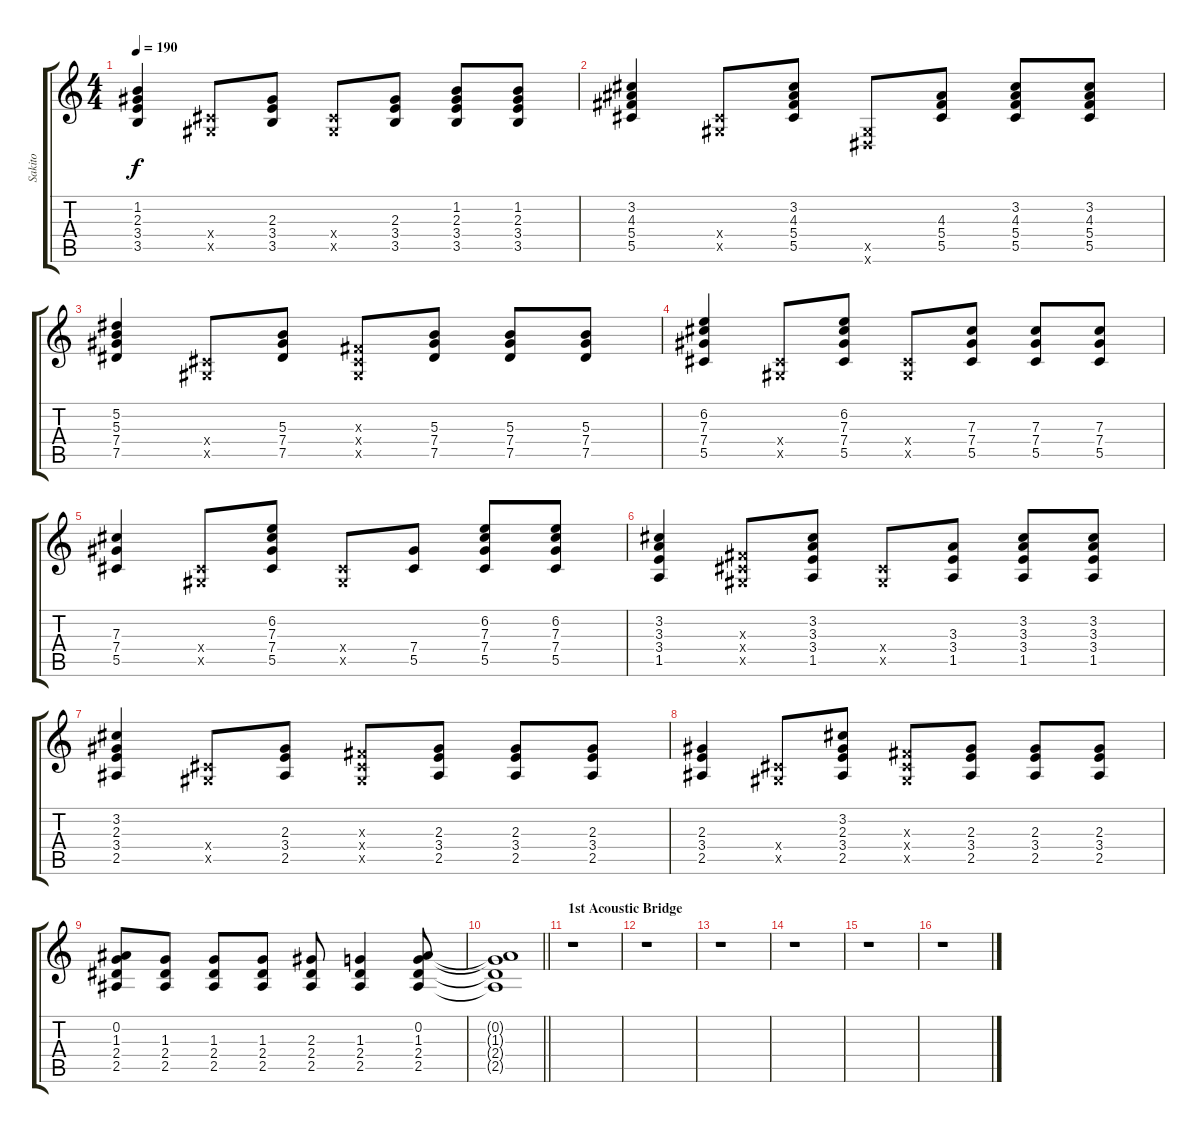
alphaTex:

\track ("Sakito " "Sakito ") {instrument overdrivenguitar}
\staff {score tabs}
\tuning (Eb4 Bb3 Gb3 Db3 Ab2 Eb2) {hide}
\ts (4 4)
\tempo 190
\clef g2
\ks c
(1.2 2.3 3.4 3.5).4{dy f} (0.4{x} 0.5{x}).8 (2.3 3.4 3.5).8 (0.4{x} 0.5{x}).8 (2.3 3.4 3.5).8 (1.2 2.3 3.4 3.5).8 (1.2 2.3 3.4 3.5).8 |
(3.2 4.3 5.4 5.5).4 (0.4{x} 0.5{x}).8 (3.2 4.3 5.4 5.5).8 (0.5{x} 0.6{x}).8 (4.3 5.4 5.5).8 (3.2 4.3 5.4 5.5).8 (3.2 4.3 5.4 5.5).8 |
(5.2 5.3 7.4 7.5).4 (0.4{x} 0.5{x}).8 (5.3 7.4 7.5).8 (0.3{x} 0.4{x} 0.5{x}).8 (5.3 7.4 7.5).8 (5.3 7.4 7.5).8 (5.3 7.4 7.5).8 |
(6.2 7.3 7.4 5.5).4 (0.4{x} 0.5{x}).8 (6.2 7.3 7.4 5.5).8 (0.4{x} 0.5{x}).8 (7.3 7.4 5.5).8 (7.3 7.4 5.5).8 (7.3 7.4 5.5).8 |
(7.3 7.4 5.5).4 (0.4{x} 0.5{x}).8 (6.2 7.3 7.4 5.5).8 (0.4{x} 0.5{x}).8 (7.4 5.5).8 (6.2 7.3 7.4 5.5).8 (6.2 7.3 7.4 5.5).8 |
(3.2 3.3 3.4 1.5).4 (0.3{x} 0.4{x} 0.5{x}).8 (3.2 3.3 3.4 1.5).8 (0.4{x} 0.5{x}).8 (3.3 3.4 1.5).8 (3.2 3.3 3.4 1.5).8 (3.2 3.3 3.4 1.5).8 |
(3.2 2.3 3.4 2.5).4 (0.4{x} 0.5{x}).8 (2.3 3.4 2.5).8 (0.3{x} 0.4{x} 0.5{x}).8 (2.3 3.4 2.5).8 (2.3 3.4 2.5).8 (2.3 3.4 2.5).8 |
(2.3 3.4 2.5).4 (0.4{x} 0.5{x}).8 (3.2 2.3 3.4 2.5).8 (0.3{x} 0.4{x} 0.5{x}).8 (2.3 3.4 2.5).8 (2.3 3.4 2.5).8 (2.3 3.4 2.5).8 |
(0.2 1.3 2.4 2.5).8 (1.3 2.4 2.5).8 (1.3 2.4 2.5).8 (1.3 2.4 2.5).8 (2.3 2.4 2.5).8 (1.3 2.4 2.5).4 (0.2 1.3 2.4 2.5).8 |
\barLineRight lightlight
(0.2{t} 1.3{t} 2.4{t} 2.5{t}).1 |
\section ("" "1st Acoustic Bridge")
r.1 |
r.1 |
r.1 |
r.1 |
r.1 |
r.1
